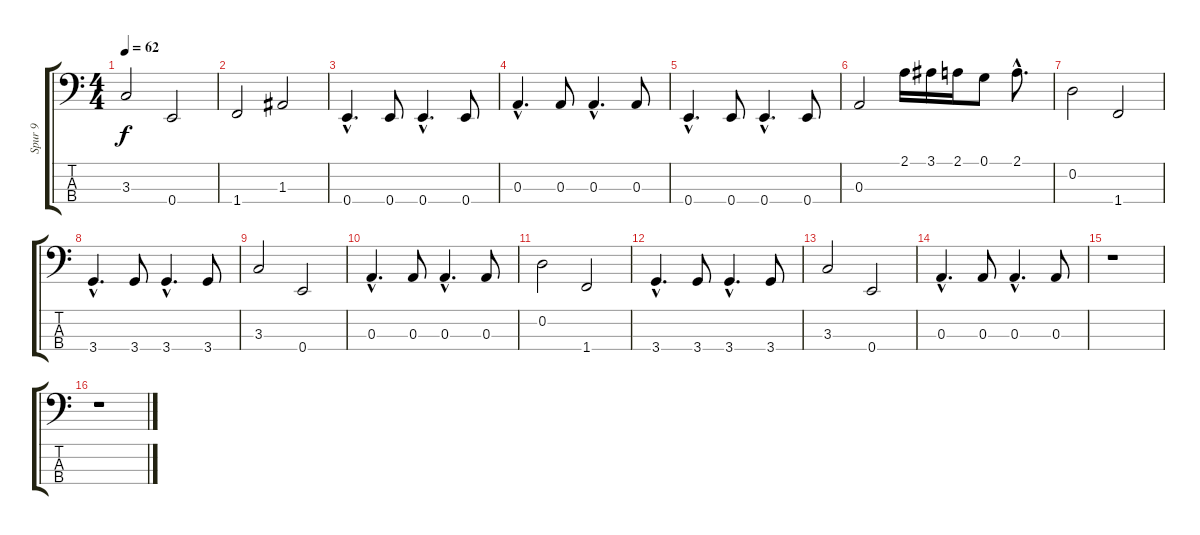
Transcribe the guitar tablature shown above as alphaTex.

\track ("Spur 9" "Spur 9") {instrument fretlessbass}
\staff {score tabs}
\tuning (G2 D2 A1 E1) {hide}
\ts (4 4)
\tempo 62
\clef f4
\ks c
3.3.2{dy f} 0.4.2 |
1.4.2 1.3.2 |
0.4{hac}.4{d} 0.4.8 0.4{hac}.4{d} 0.4.8 |
0.3{hac}.4{d} 0.3.8 0.3{hac}.4{d} 0.3.8 |
0.4{hac}.4{d} 0.4.8 0.4{hac}.4{d} 0.4.8 |
0.3.2 2.1.16 3.1.16 2.1.16 0.1.8 2.1{hac}.8{d} |
0.2.2 1.4.2 |
3.4{hac}.4{d} 3.4.8 3.4{hac}.4{d} 3.4.8 |
3.3.2 0.4.2 |
0.3{hac}.4{d} 0.3.8 0.3{hac}.4{d} 0.3.8 |
0.2.2 1.4.2 |
3.4{hac}.4{d} 3.4.8 3.4{hac}.4{d} 3.4.8 |
3.3.2 0.4.2 |
0.3{hac}.4{d} 0.3.8 0.3{hac}.4{d} 0.3.8 |
r.1 |
r.1
